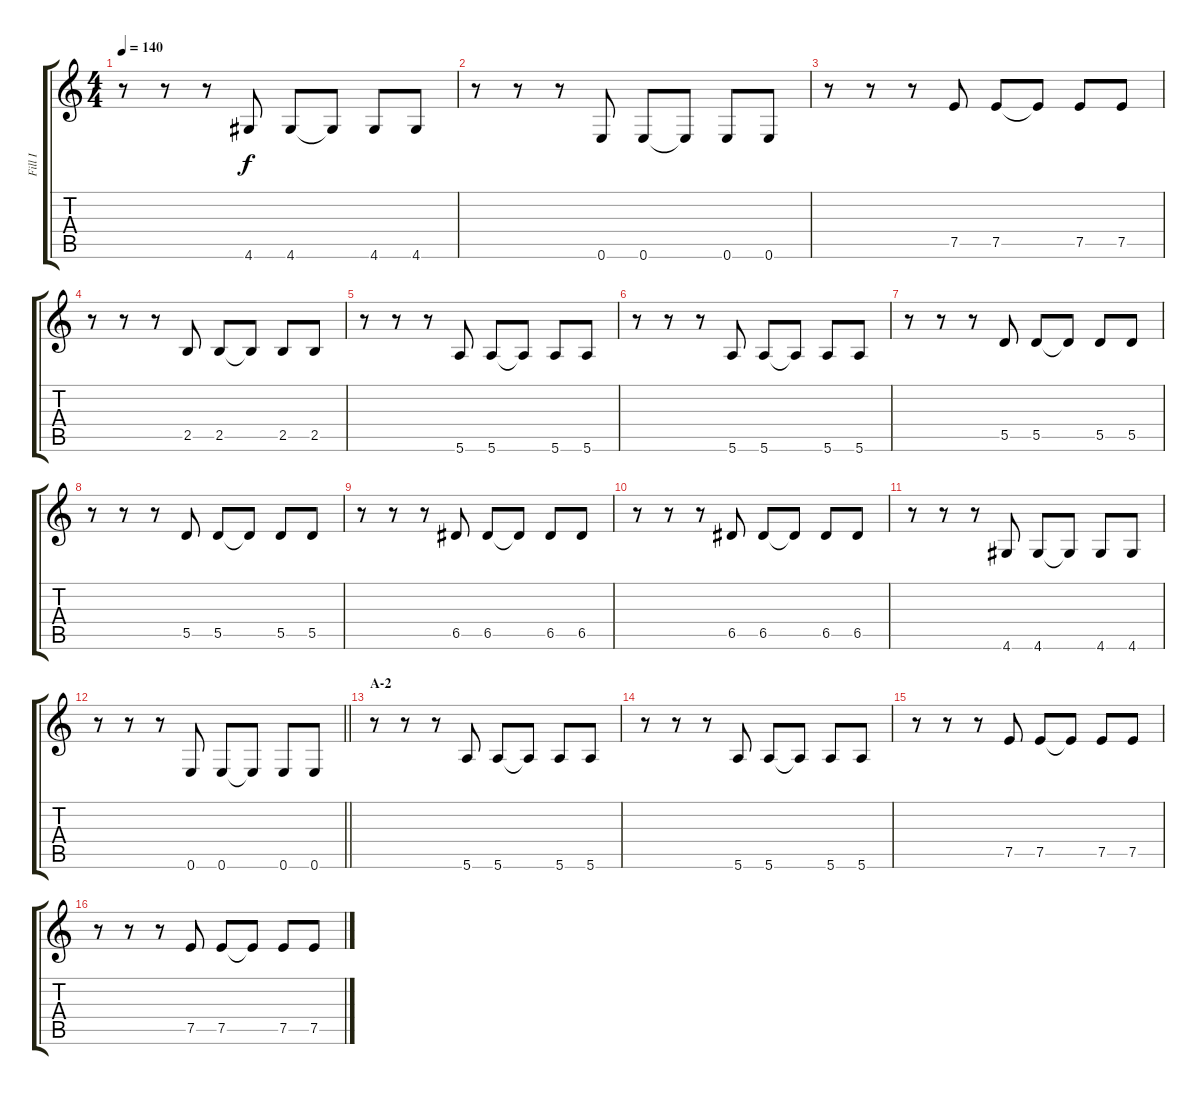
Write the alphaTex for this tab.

\track ("Fill I" "Fill I") {instrument electricguitarjazz}
\staff {score tabs}
\tuning (E4 B3 G3 D3 A2 E2) {hide}
\ts (4 4)
\tempo 140
\clef g2
\ks c
r.8{dy f} r.8 r.8 4.6.8 4.6.8 4.6{t}.8 4.6.8 4.6.8 |
r.8 r.8 r.8 0.6.8 0.6.8 0.6{t}.8 0.6.8 0.6.8 |
r.8 r.8 r.8 7.5.8 7.5.8 7.5{t}.8 7.5.8 7.5.8 |
r.8 r.8 r.8 2.5.8 2.5.8 2.5{t}.8 2.5.8 2.5.8 |
r.8 r.8 r.8 5.6.8 5.6.8 5.6{t}.8 5.6.8 5.6.8 |
r.8 r.8 r.8 5.6.8 5.6.8 5.6{t}.8 5.6.8 5.6.8 |
r.8 r.8 r.8 5.5.8 5.5.8 5.5{t}.8 5.5.8 5.5.8 |
r.8 r.8 r.8 5.5.8 5.5.8 5.5{t}.8 5.5.8 5.5.8 |
r.8 r.8 r.8 6.5.8 6.5.8 6.5{t}.8 6.5.8 6.5.8 |
r.8 r.8 r.8 6.5.8 6.5.8 6.5{t}.8 6.5.8 6.5.8 |
r.8 r.8 r.8 4.6.8 4.6.8 4.6{t}.8 4.6.8 4.6.8 |
\barLineRight lightlight
r.8 r.8 r.8 0.6.8 0.6.8 0.6{t}.8 0.6.8 0.6.8 |
\section ("" "A-2")
r.8 r.8 r.8 5.6.8 5.6.8 5.6{t}.8 5.6.8 5.6.8 |
r.8 r.8 r.8 5.6.8 5.6.8 5.6{t}.8 5.6.8 5.6.8 |
r.8 r.8 r.8 7.5.8 7.5.8 7.5{t}.8 7.5.8 7.5.8 |
r.8 r.8 r.8 7.5.8 7.5.8 7.5{t}.8 7.5.8 7.5.8
